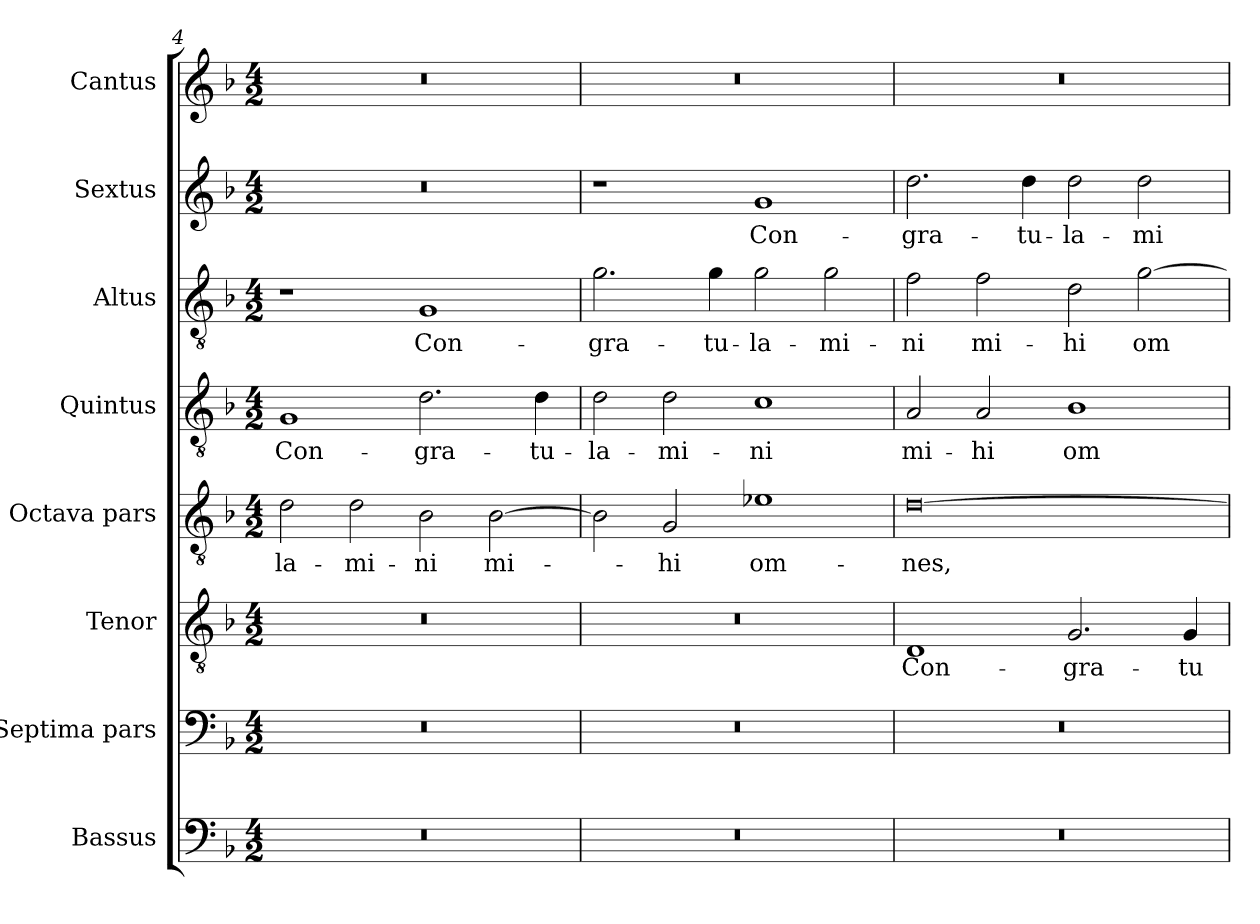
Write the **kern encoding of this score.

**kern	**kern	**kern	**text	**kern	**text	**kern	**text	**kern	**text	**kern	**text	**kern
*part8	*part7	*part6	*part6	*part5	*part5	*part4	*part4	*part3	*part3	*part2	*part2	*part1
*staff8	*staff7	*staff6	*staff6	*staff5	*staff5	*staff4	*staff4	*staff3	*staff3	*staff2	*staff2	*staff1
*I"Bassus	*I"Septima pars	*I"Tenor	*	*I"Octava pars	*	*I"Quintus	*	*I"Altus	*	*I"Sextus	*	*I"Cantus
*I'B.	*	*I'T.	*	*	*	*	*	*I'A.	*	*	*	*I'C.
*clefF4	*clefF4	*clefGv2	*	*clefGv2	*	*clefGv2	*	*clefGv2	*	*clefG2	*	*clefG2
*	*	*ITrd7c12	*	*ITrd7c12	*	*ITrd7c12	*	*ITrd7c12	*	*	*	*
*k[b-]	*k[b-]	*k[b-]	*	*k[b-]	*	*k[b-]	*	*k[b-]	*	*k[b-]	*	*k[b-]
*F:	*F:	*F:	*	*F:	*	*F:	*	*F:	*	*F:	*	*F:
*M4/2	*M4/2	*M4/2	*	*M4/2	*	*M4/2	*	*M4/2	*	*M4/2	*	*M4/2
=4	=4	=4	=4	=4	=4	=4	=4	=4	=4	=4	=4	=4
!LO:N:vis=1	!LO:N:vis=1	!LO:N:vis=1	!	!	!LO:LY:b	!	!LO:LY:b	!	!	!LO:N:vis=1	!	!LO:N:vis=1
0r	0r	0r	.	2D\	-la-	1GG	Con-	1r	.	0r	.	0r
!	!	!	!	!	!LO:LY:b	!	!	!	!	!	!	!
.	.	.	.	2D\	-mi-	.	.	.	.	.	.	.
!	!	!	!	!	!LO:LY:b	!	!LO:LY:b	!	!LO:LY:b	!	!	!
.	.	.	.	2BB-\	-ni	2.D\	-gra-	1GG	Con-	.	.	.
!	!	!	!	!	!LO:LY:b	!	!	!	!	!	!	!
.	.	.	.	[>2BB-\	mi-	.	.	.	.	.	.	.
!	!	!	!	!	!	!	!LO:LY:b	!	!	!	!	!
.	.	.	.	.	.	4D\	-tu-	.	.	.	.	.
=5	=5	=5	=5	=5	=5	=5	=5	=5	=5	=5	=5	=5
!LO:N:vis=1	!LO:N:vis=1	!LO:N:vis=1	!	!	!	!	!LO:LY:b	!	!LO:LY:b	!	!	!LO:N:vis=1
0r	0r	0r	.	2BB-\]	.	2D\	-la-	2.G\	-gra-	1r	.	0r
!	!	!	!	!	!LO:LY:b	!	!LO:LY:b	!	!	!	!	!
.	.	.	.	2GG/	-hi	2D\	-mi-	.	.	.	.	.
!	!	!	!	!	!	!	!	!	!LO:LY:b	!	!	!
.	.	.	.	.	.	.	.	4G\	-tu-	.	.	.
!	!	!	!	!	!LO:LY:b	!	!LO:LY:b	!	!LO:LY:b	!	!LO:LY:b	!
.	.	.	.	1E-X	om-	1C	-ni	2G\	-la-	1g	Con-	.
!	!	!	!	!	!	!	!	!	!LO:LY:b	!	!	!
.	.	.	.	.	.	.	.	2G\	-mi-	.	.	.
=6	=6	=6	=6	=6	=6	=6	=6	=6	=6	=6	=6	=6
!LO:N:vis=1	!LO:N:vis=1	!	!LO:LY:b	!	!LO:LY:b	!	!LO:LY:b	!	!LO:LY:b	!	!LO:LY:b	!LO:N:vis=1
0r	0r	1DD	Con-	[>0D	-nes,	2AA/	mi-	2F\	-ni	2.dd\	-gra-	0r
!	!	!	!	!	!	!	!LO:LY:b	!	!LO:LY:b	!	!	!
.	.	.	.	.	.	2AA/	-hi	2F\	mi-	.	.	.
!	!	!	!	!	!	!	!	!	!	!	!LO:LY:b	!
.	.	.	.	.	.	.	.	.	.	4dd\	-tu-	.
!	!	!	!LO:LY:b	!	!	!	!LO:LY:b	!	!LO:LY:b	!	!LO:LY:b	!
.	.	2.GG/	-gra-	.	.	1BB-	om-	2D\	-hi	2dd\	-la-	.
!	!	!	!	!	!	!	!	!	!LO:LY:b	!	!LO:LY:b	!
.	.	.	.	.	.	.	.	[>2G\	om-	2dd\	-mi-	.
!	!	!	!LO:LY:b	!	!	!	!	!	!	!	!	!
.	.	4GG/	-tu-	.	.	.	.	.	.	.	.	.
=	=	=	=	=	=	=	=	=	=	=	=	=
*-	*-	*-	*-	*-	*-	*-	*-	*-	*-	*-	*-	*-
